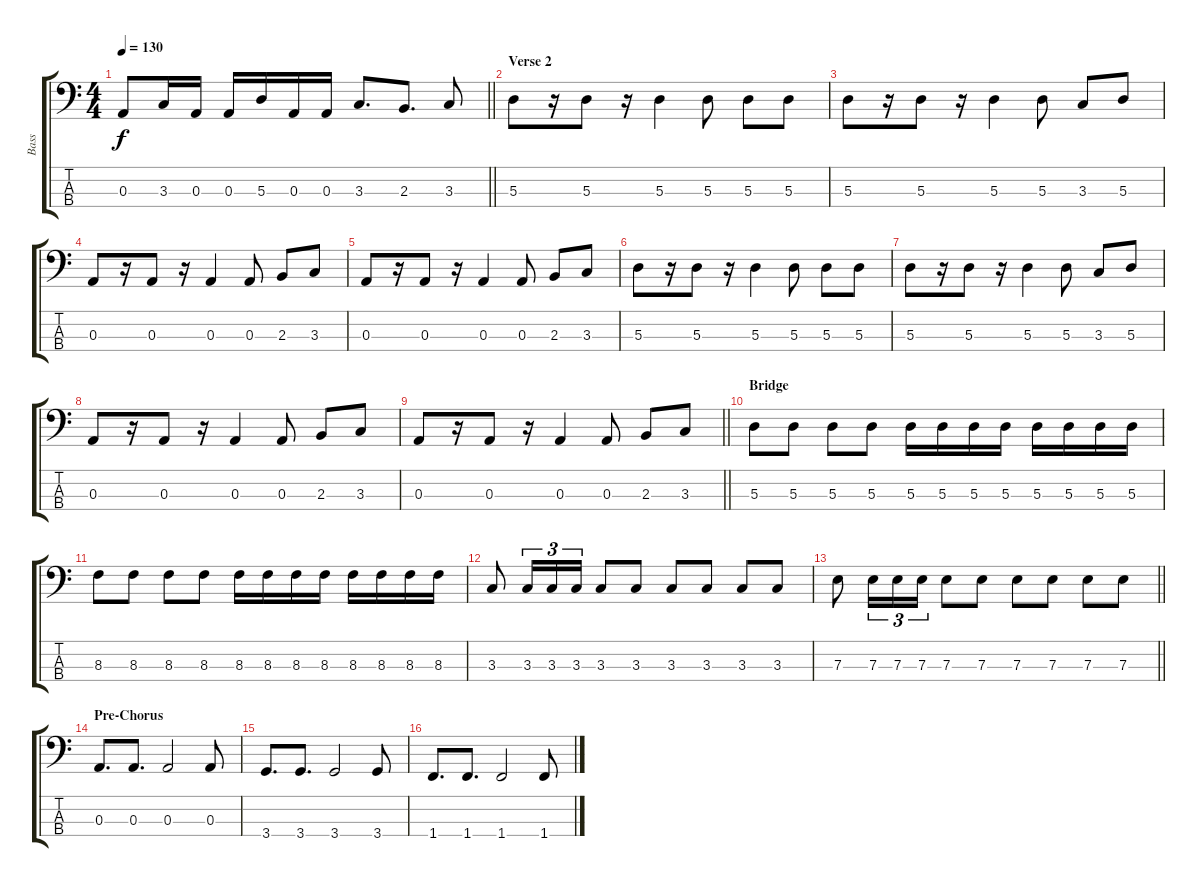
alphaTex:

\track ("Bass" "Bass") {instrument electricbassfinger}
\staff {score tabs}
\tuning (G2 D2 A1 E1) {hide}
\ts (4 4)
\tempo 130
\clef f4
\barLineRight lightlight
\ks c
0.3.8{dy f} 3.3.16 0.3.16 0.3.16 5.3.16 0.3.16 0.3.16 3.3.8{d} 2.3.8{d} 3.3.8 |
\section ("" "Verse 2")
5.3.8 r.16 5.3.8 r.16 5.3.4 5.3.8 5.3.8 5.3.8 |
5.3.8 r.16 5.3.8 r.16 5.3.4 5.3.8 3.3.8 5.3.8 |
0.3.8 r.16 0.3.8 r.16 0.3.4 0.3.8 2.3.8 3.3.8 |
0.3.8 r.16 0.3.8 r.16 0.3.4 0.3.8 2.3.8 3.3.8 |
5.3.8 r.16 5.3.8 r.16 5.3.4 5.3.8 5.3.8 5.3.8 |
5.3.8 r.16 5.3.8 r.16 5.3.4 5.3.8 3.3.8 5.3.8 |
0.3.8 r.16 0.3.8 r.16 0.3.4 0.3.8 2.3.8 3.3.8 |
\barLineRight lightlight
0.3.8 r.16 0.3.8 r.16 0.3.4 0.3.8 2.3.8 3.3.8 |
\section ("" "Bridge")
5.3.8 5.3.8 5.3.8 5.3.8 5.3.16 5.3.16 5.3.16 5.3.16 5.3.16 5.3.16 5.3.16 5.3.16 |
8.3.8 8.3.8 8.3.8 8.3.8 8.3.16 8.3.16 8.3.16 8.3.16 8.3.16 8.3.16 8.3.16 8.3.16 |
3.3.8 3.3.16{tu (3 2)} 3.3.16{tu (3 2)} 3.3.16{tu (3 2)} 3.3.8 3.3.8 3.3.8 3.3.8 3.3.8 3.3.8 |
\barLineRight lightlight
7.3.8 7.3.16{tu (3 2)} 7.3.16{tu (3 2)} 7.3.16{tu (3 2)} 7.3.8 7.3.8 7.3.8 7.3.8 7.3.8 7.3.8 |
\section ("" "Pre-Chorus")
0.3.8{d} 0.3.8{d} 0.3.2 0.3.8 |
3.4.8{d} 3.4.8{d} 3.4.2 3.4.8 |
1.4.8{d} 1.4.8{d} 1.4.2 1.4.8
